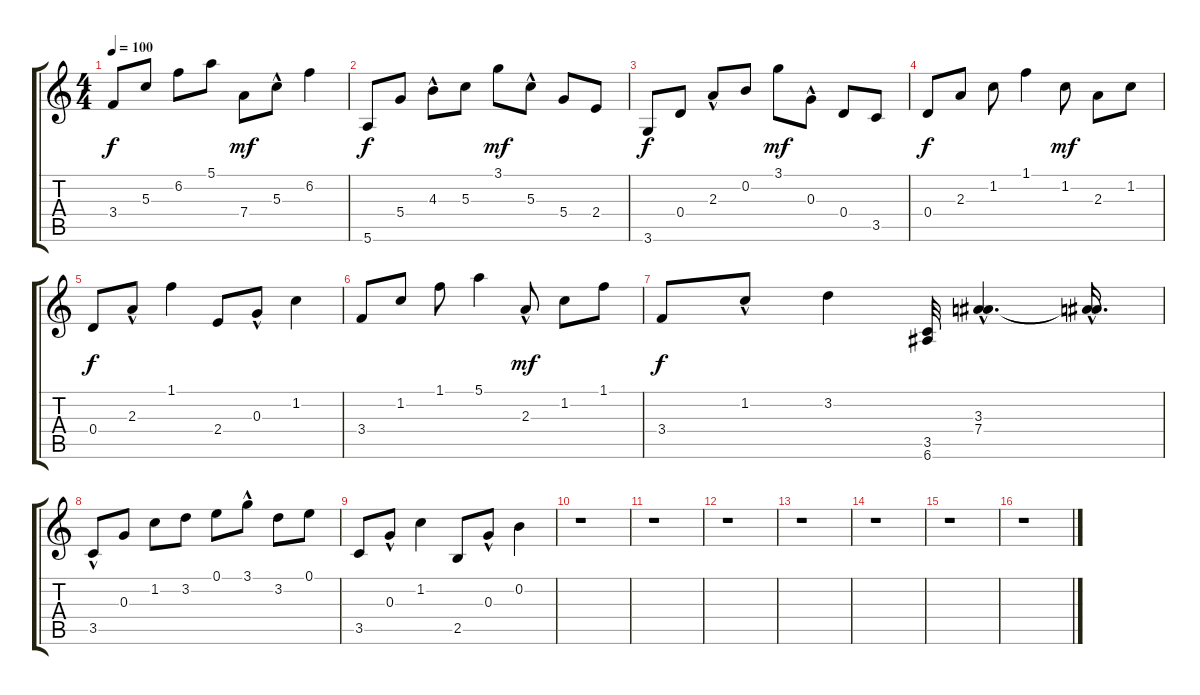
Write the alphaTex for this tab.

\track "" {instrument acousticguitarsteel}
\staff {score tabs}
\tuning (E4 B3 G3 D3 A2 E2) {hide}
\ts (4 4)
\tempo 100
\clef g2
\ks c
3.4.8{dy f} 5.3.8 6.2.8 5.1.8 7.4.8{dy mf} 5.3{hac}.8 6.2.4 |
5.6.8{dy f} 5.4.8 4.3{hac}.8 5.3.8 3.1.8{dy mf} 5.3{hac}.8 5.4.8 2.4.8 |
3.6.8{dy f} 0.4.8 2.3{hac}.8 0.2.8 3.1.8{dy mf} 0.3{hac}.8 0.4.8 3.5.8 |
0.4.8{dy f} 2.3.8 1.2.8 1.1.4 1.2.8{dy mf} 2.3.8 1.2.8 |
0.4.8{dy f} 2.3{hac}.8 1.1.4 2.4.8 0.3{hac}.8 1.2.4 |
3.4.8 1.2.8 1.1.8 5.1.4 2.3{hac}.8{dy mf} 1.2.8 1.1.8 |
3.4.8{dy f} 1.2{hac}.8 3.2.4 (3.5 6.6).32 (3.3{hac} 7.4{hac}).4{d} (3.3{hac t} 7.4{hac t}).16{d} |
3.5{hac}.8 0.3.8 1.2.8 3.2.8 0.1.8 3.1{hac}.8 3.2.8 0.1.8 |
3.5.8 0.3{hac}.8 1.2.4 2.5.8 0.3{hac}.8 0.2.4 |
r.1 |
r.1 |
r.1 |
r.1 |
r.1 |
r.1 |
r.1
